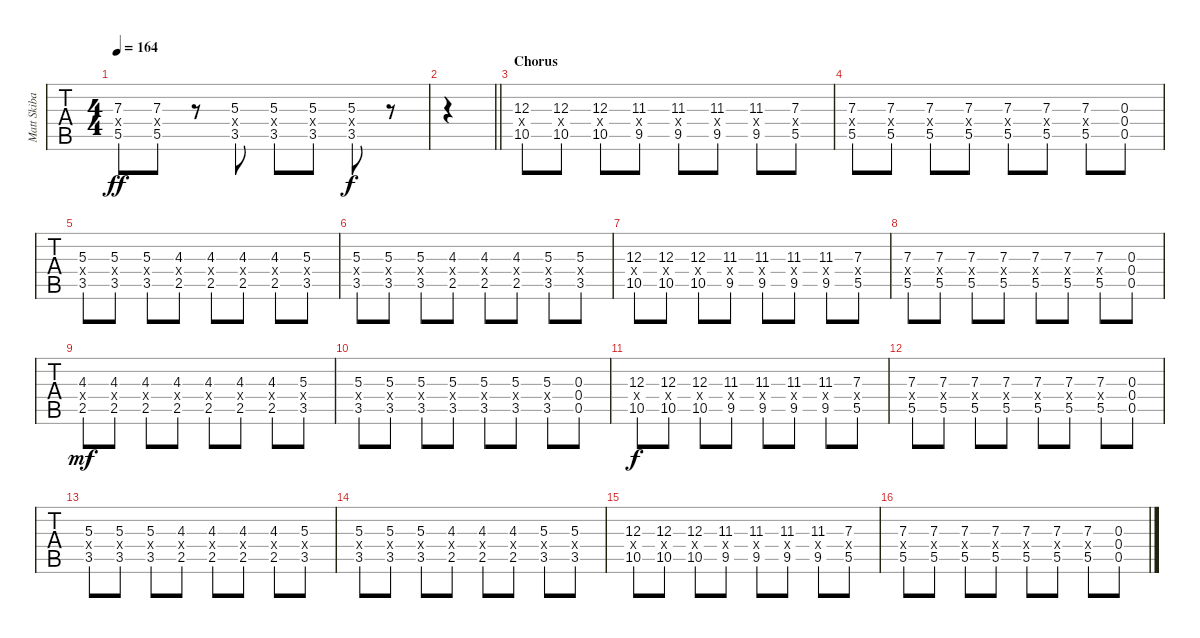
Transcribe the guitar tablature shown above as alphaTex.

\track ("Matt Skiba - Guitar Two" "Matt Skiba") {instrument distortionguitar}
\staff {tabs}
\tuning (E4 B3 G3 D3 A2 E2) {hide}
\ts (4 4)
\tempo 164
\clef g2
\ks eminor
(7.3 5.4{x} 5.5).8{dy ff} (7.3 5.4{x} 5.5).8 r.8 (5.3 3.4{x} 3.5).8 (5.3 3.4{x} 3.5).8 (5.3 3.4{x} 3.5).8 (5.3 3.4{x} 3.5).8{dy f} r.8 |
\barLineRight lightlight
|
\section ("" "Chorus")
(12.3 10.4{x} 10.5).8{volume 7 balance 5} (12.3 10.4{x} 10.5).8 (12.3 10.4{x} 10.5).8 (11.3 9.4{x} 9.5).8 (11.3 9.4{x} 9.5).8 (11.3 9.4{x} 9.5).8 (11.3 9.4{x} 9.5).8 (7.3 5.4{x} 5.5).8 |
(7.3 5.4{x} 5.5).8 (7.3 5.4{x} 5.5).8 (7.3 5.4{x} 5.5).8 (7.3 5.4{x} 5.5).8 (7.3 5.4{x} 5.5).8 (7.3 5.4{x} 5.5).8 (7.3 5.4{x} 5.5).8 (0.3 0.4 0.5).8 |
(5.3 3.4{x} 3.5).8 (5.3 3.4{x} 3.5).8 (5.3 3.4{x} 3.5).8 (4.3 2.4{x} 2.5).8 (4.3 2.4{x} 2.5).8 (4.3 2.4{x} 2.5).8 (4.3 2.4{x} 2.5).8 (5.3 3.4{x} 3.5).8 |
(5.3 3.4{x} 3.5).8 (5.3 3.4{x} 3.5).8 (5.3 3.4{x} 3.5).8 (4.3 2.4{x} 2.5).8 (4.3 2.4{x} 2.5).8 (4.3 2.4{x} 2.5).8 (5.3 3.4{x} 3.5).8 (5.3 3.4{x} 3.5).8 |
(12.3 10.4{x} 10.5).8 (12.3 10.4{x} 10.5).8 (12.3 10.4{x} 10.5).8 (11.3 9.4{x} 9.5).8 (11.3 9.4{x} 9.5).8 (11.3 9.4{x} 9.5).8 (11.3 9.4{x} 9.5).8 (7.3 5.4{x} 5.5).8 |
(7.3 5.4{x} 5.5).8 (7.3 5.4{x} 5.5).8 (7.3 5.4{x} 5.5).8 (7.3 5.4{x} 5.5).8 (7.3 5.4{x} 5.5).8 (7.3 5.4{x} 5.5).8 (7.3 5.4{x} 5.5).8 (0.3 0.4 0.5).8 |
(4.3 2.4{x} 2.5).8{dy mf} (4.3 2.4{x} 2.5).8 (4.3 2.4{x} 2.5).8 (4.3 2.4{x} 2.5).8 (4.3 2.4{x} 2.5).8 (4.3 2.4{x} 2.5).8 (4.3 2.4{x} 2.5).8 (5.3 3.4{x} 3.5).8 |
(5.3 3.4{x} 3.5).8 (5.3 3.4{x} 3.5).8 (5.3 3.4{x} 3.5).8 (5.3 3.4{x} 3.5).8 (5.3 3.4{x} 3.5).8 (5.3 3.4{x} 3.5).8 (5.3 3.4{x} 3.5).8 (0.3 0.4 0.5).8 |
(12.3 10.4{x} 10.5).8{dy f} (12.3 10.4{x} 10.5).8 (12.3 10.4{x} 10.5).8 (11.3 9.4{x} 9.5).8 (11.3 9.4{x} 9.5).8 (11.3 9.4{x} 9.5).8 (11.3 9.4{x} 9.5).8 (7.3 5.4{x} 5.5).8 |
(7.3 5.4{x} 5.5).8 (7.3 5.4{x} 5.5).8 (7.3 5.4{x} 5.5).8 (7.3 5.4{x} 5.5).8 (7.3 5.4{x} 5.5).8 (7.3 5.4{x} 5.5).8 (7.3 5.4{x} 5.5).8 (0.3 0.4 0.5).8 |
(5.3 3.4{x} 3.5).8 (5.3 3.4{x} 3.5).8 (5.3 3.4{x} 3.5).8 (4.3 2.4{x} 2.5).8 (4.3 2.4{x} 2.5).8 (4.3 2.4{x} 2.5).8 (4.3 2.4{x} 2.5).8 (5.3 3.4{x} 3.5).8 |
(5.3 3.4{x} 3.5).8 (5.3 3.4{x} 3.5).8 (5.3 3.4{x} 3.5).8 (4.3 2.4{x} 2.5).8 (4.3 2.4{x} 2.5).8 (4.3 2.4{x} 2.5).8 (5.3 3.4{x} 3.5).8 (5.3 3.4{x} 3.5).8 |
(12.3 10.4{x} 10.5).8 (12.3 10.4{x} 10.5).8 (12.3 10.4{x} 10.5).8 (11.3 9.4{x} 9.5).8 (11.3 9.4{x} 9.5).8 (11.3 9.4{x} 9.5).8 (11.3 9.4{x} 9.5).8 (7.3 5.4{x} 5.5).8 |
(7.3 5.4{x} 5.5).8 (7.3 5.4{x} 5.5).8 (7.3 5.4{x} 5.5).8 (7.3 5.4{x} 5.5).8 (7.3 5.4{x} 5.5).8 (7.3 5.4{x} 5.5).8 (7.3 5.4{x} 5.5).8 (0.3 0.4 0.5).8
